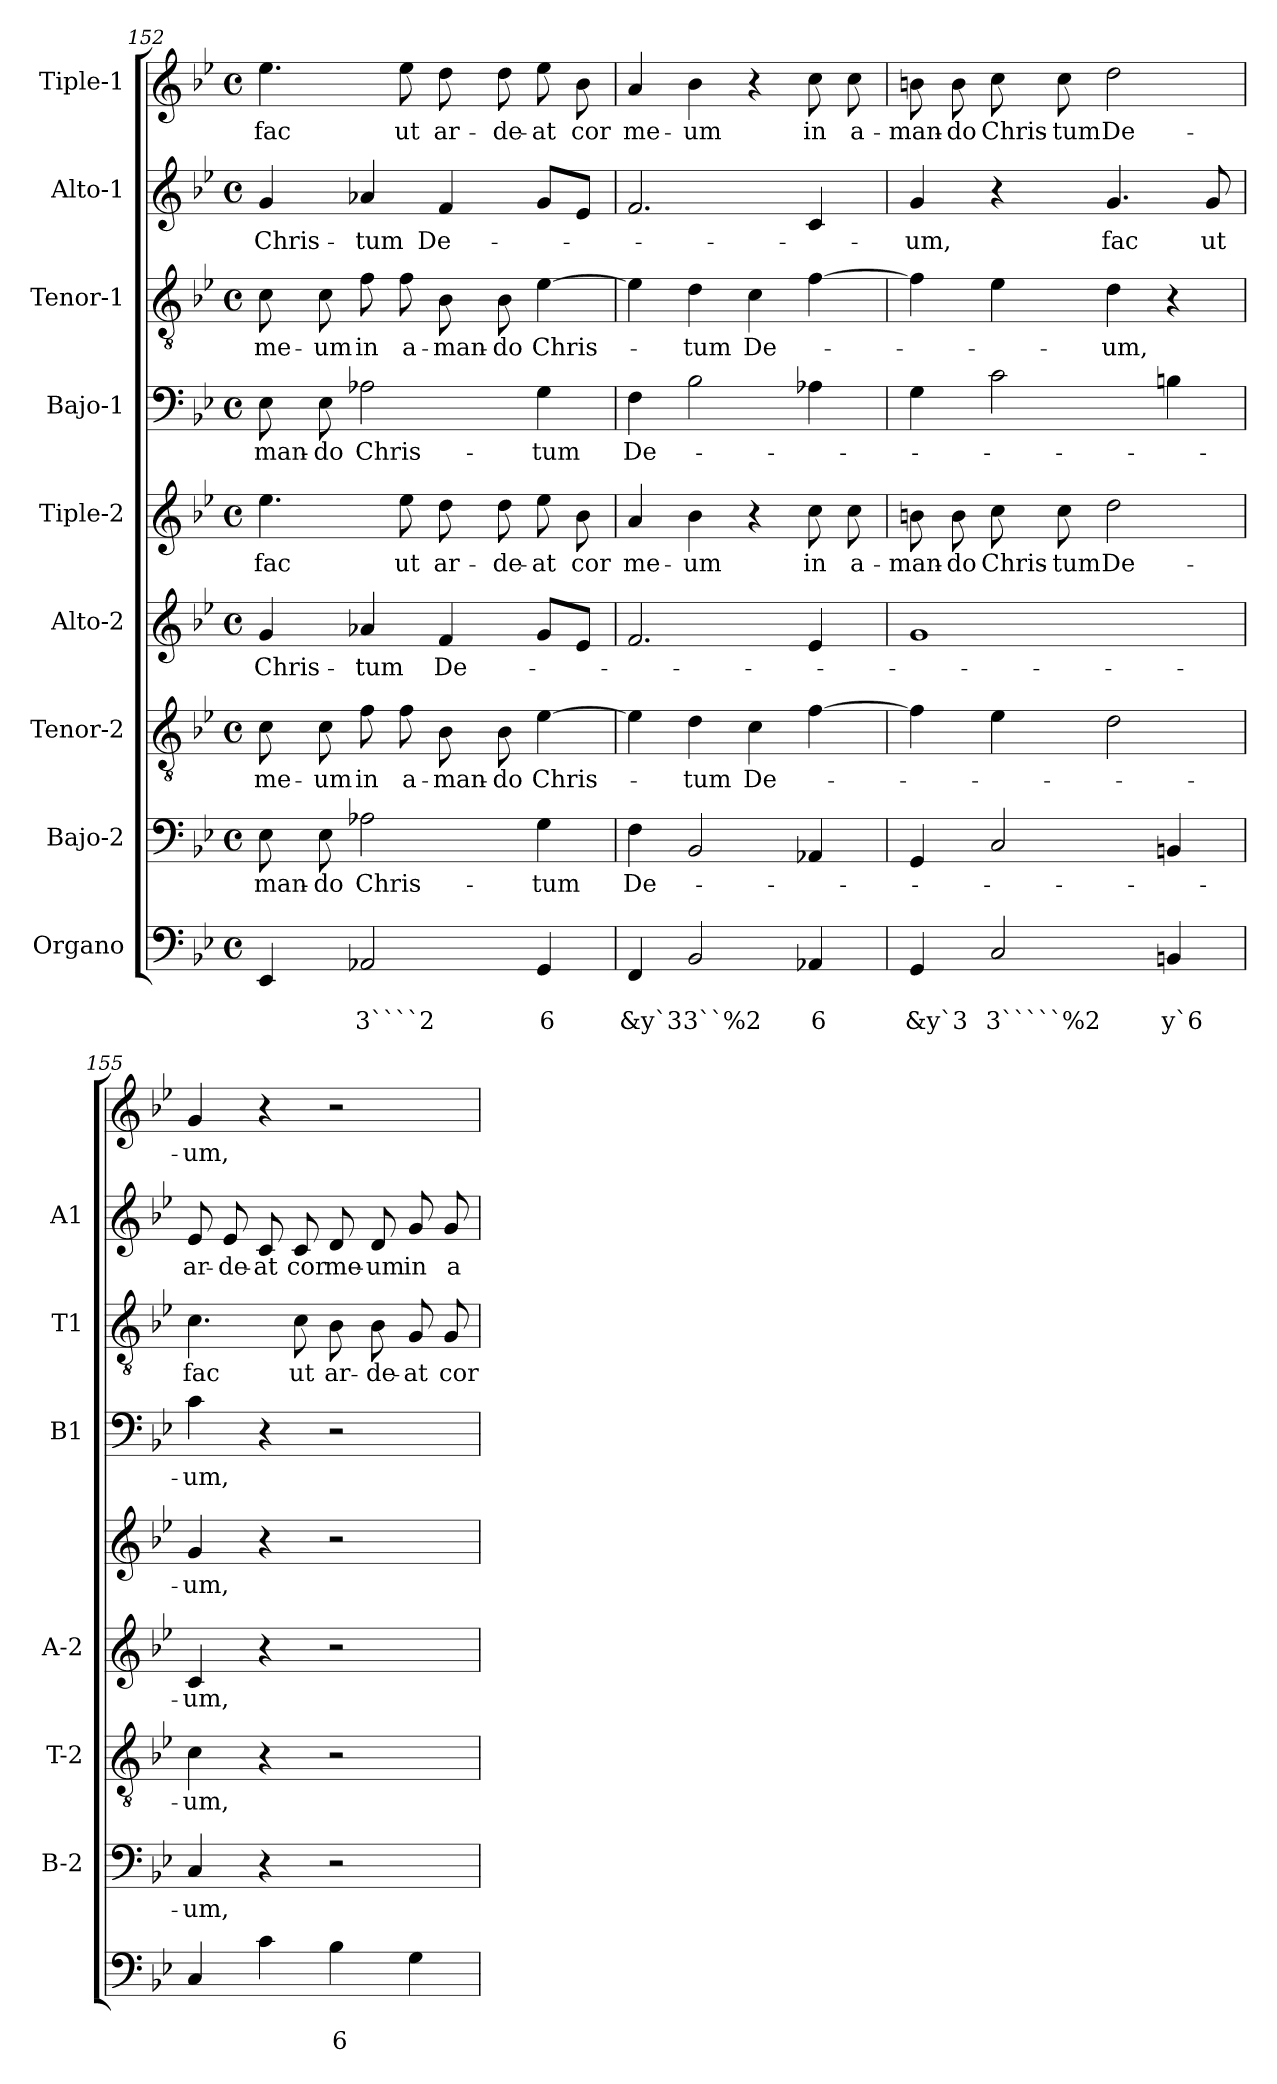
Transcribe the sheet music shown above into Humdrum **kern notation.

**kern	**text	**text	**kern	**text	**kern	**text	**kern	**text	**kern	**text	**kern	**text	**kern	**text	**kern	**text	**kern	**text
*part9	*part9	*part9	*part8	*part8	*part7	*part7	*part6	*part6	*part5	*part5	*part4	*part4	*part3	*part3	*part2	*part2	*part1	*part1
*staff9	*staff9	*staff9	*staff8	*staff8	*staff7	*staff7	*staff6	*staff6	*staff5	*staff5	*staff4	*staff4	*staff3	*staff3	*staff2	*staff2	*staff1	*staff1
*I"Organo	*	*	*I"Bajo-2	*	*I"Tenor-2	*	*I"Alto-2	*	*I"Tiple-2	*	*I"Bajo-1	*	*I"Tenor-1	*	*I"Alto-1	*	*I"Tiple-1	*
*	*	*	*I'B-2	*	*I'T-2	*	*I'A-2	*	*	*	*I'B1	*	*I'T1	*	*I'A1	*	*	*
*clefF4	*	*	*clefF4	*	*clefGv2	*	*clefG2	*	*clefG2	*	*clefF4	*	*clefGv2	*	*clefG2	*	*clefG2	*
*k[b-e-]	*	*	*k[b-e-]	*	*k[b-e-]	*	*k[b-e-]	*	*k[b-e-]	*	*k[b-e-]	*	*k[b-e-]	*	*k[b-e-]	*	*k[b-e-]	*
*B-:	*	*	*B-:	*	*B-:	*	*B-:	*	*B-:	*	*B-:	*	*B-:	*	*B-:	*	*B-:	*
*M4/4	*	*	*M4/4	*	*M4/4	*	*M4/4	*	*M4/4	*	*M4/4	*	*M4/4	*	*M4/4	*	*M4/4	*
*met(c)	*	*	*met(c)	*	*met(c)	*	*met(c)	*	*met(c)	*	*met(c)	*	*met(c)	*	*met(c)	*	*met(c)	*
=152	=152	=152	=152	=152	=152	=152	=152	=152	=152	=152	=152	=152	=152	=152	=152	=152	=152	=152
!	!	!	!	!LO:LY:b	!	!	!	!	!	!	!	!	!	!	!	!	!	!
!	!	!	!	!	!	!LO:LY:b	!	!	!	!	!	!	!	!	!	!	!	!
!	!	!	!	!	!	!	!	!LO:LY:b	!	!	!	!	!	!	!	!	!	!
!	!	!	!	!	!	!	!	!	!	!LO:LY:b	!	!	!	!	!	!	!	!
!	!	!	!	!	!	!	!	!	!	!	!	!LO:LY:b	!	!	!	!	!	!
!	!	!	!	!	!	!	!	!	!	!	!	!	!	!LO:LY:b	!	!	!	!
!	!	!	!	!	!	!	!	!	!	!	!	!	!	!	!	!LO:LY:b	!	!
!	!	!	!	!	!	!	!	!	!	!	!	!	!	!	!	!	!	!LO:LY:b
4EE-/	.	.	8E-\	-man-	8c\	me-	4g/	Chris-	4.ee-\	fac	8E-\	-man-	8c\	me-	4g/	Chris-	4.ee-\	fac
!	!	!	!	!LO:LY:b	!	!	!	!	!	!	!	!	!	!	!	!	!	!
!	!	!	!	!	!	!LO:LY:b	!	!	!	!	!	!	!	!	!	!	!	!
!	!	!	!	!	!	!	!	!	!	!	!	!LO:LY:b	!	!	!	!	!	!
!	!	!	!	!	!	!	!	!	!	!	!	!	!	!LO:LY:b	!	!	!	!
.	.	.	8E-\	-do	8c\	-um	.	.	.	.	8E-\	-do	8c\	-um	.	.	.	.
!	!	!LO:LY:b	!	!	!	!	!	!	!	!	!	!	!	!	!	!	!	!
!	!	!	!	!LO:LY:b	!	!	!	!	!	!	!	!	!	!	!	!	!	!
!	!	!	!	!	!	!LO:LY:b	!	!	!	!	!	!	!	!	!	!	!	!
!	!	!	!	!	!	!	!	!LO:LY:b	!	!	!	!	!	!	!	!	!	!
!	!	!	!	!	!	!	!	!	!	!	!	!LO:LY:b	!	!	!	!	!	!
!	!	!	!	!	!	!	!	!	!	!	!	!	!	!LO:LY:b	!	!	!	!
!	!	!	!	!	!	!	!	!	!	!	!	!	!	!	!	!LO:LY:b	!	!
2AA-X/	.	3````2	2A-X\	Chris-	8f\	in	4a-X/	-tum	.	.	2A-X\	Chris-	8f\	in	4a-X/	-tum	.	.
!	!	!	!	!	!	!LO:LY:b	!	!	!	!	!	!	!	!	!	!	!	!
!	!	!	!	!	!	!	!	!	!	!LO:LY:b	!	!	!	!	!	!	!	!
!	!	!	!	!	!	!	!	!	!	!	!	!	!	!LO:LY:b	!	!	!	!
!	!	!	!	!	!	!	!	!	!	!	!	!	!	!	!	!	!	!LO:LY:b
.	.	.	.	.	8f\	a-	.	.	8ee-\	ut	.	.	8f\	a-	.	.	8ee-\	ut
!	!	!	!	!	!	!LO:LY:b	!	!	!	!	!	!	!	!	!	!	!	!
!	!	!	!	!	!	!	!	!LO:LY:b	!	!	!	!	!	!	!	!	!	!
!	!	!	!	!	!	!	!	!	!	!LO:LY:b	!	!	!	!	!	!	!	!
!	!	!	!	!	!	!	!	!	!	!	!	!	!	!LO:LY:b	!	!	!	!
!	!	!	!	!	!	!	!	!	!	!	!	!	!	!	!	!LO:LY:b	!	!
!	!	!	!	!	!	!	!	!	!	!	!	!	!	!	!	!	!	!LO:LY:b
.	.	.	.	.	8B-\	-man-	4f/	De-	8dd\	ar-	.	.	8B-\	-man-	4f/	De-	8dd\	ar-
!	!	!	!	!	!	!LO:LY:b	!	!	!	!	!	!	!	!	!	!	!	!
!	!	!	!	!	!	!	!	!	!	!LO:LY:b	!	!	!	!	!	!	!	!
!	!	!	!	!	!	!	!	!	!	!	!	!	!	!LO:LY:b	!	!	!	!
!	!	!	!	!	!	!	!	!	!	!	!	!	!	!	!	!	!	!LO:LY:b
.	.	.	.	.	8B-\	-do	.	.	8dd\	-de-	.	.	8B-\	-do	.	.	8dd\	-de-
!	!	!LO:LY:b	!	!	!	!	!	!	!	!	!	!	!	!	!	!	!	!
!	!	!	!	!LO:LY:b	!	!	!	!	!	!	!	!	!	!	!	!	!	!
!	!	!	!	!	!	!LO:LY:b	!	!	!	!	!	!	!	!	!	!	!	!
!	!	!	!	!	!	!	!	!	!	!LO:LY:b	!	!	!	!	!	!	!	!
!	!	!	!	!	!	!	!	!	!	!	!	!LO:LY:b	!	!	!	!	!	!
!	!	!	!	!	!	!	!	!	!	!	!	!	!	!LO:LY:b	!	!	!	!
!	!	!	!	!	!	!	!	!	!	!	!	!	!	!	!	!	!	!LO:LY:b
4GG/	.	6	4G\	-tum	[4e-\	Chris-	8g/L	.	8ee-\	-at	4G\	-tum	[4e-\	Chris-	8g/L	.	8ee-\	-at
!	!	!	!	!	!	!	!	!	!	!LO:LY:b	!	!	!	!	!	!	!	!
!	!	!	!	!	!	!	!	!	!	!	!	!	!	!	!	!	!	!LO:LY:b
.	.	.	.	.	.	.	8e-/J	.	8b-\	cor	.	.	.	.	8e-/J	.	8b-\	cor
=153	=153	=153	=153	=153	=153	=153	=153	=153	=153	=153	=153	=153	=153	=153	=153	=153	=153	=153
!	!	!LO:LY:b	!	!	!	!	!	!	!	!	!	!	!	!	!	!	!	!
!	!	!	!	!LO:LY:b	!	!	!	!	!	!	!	!	!	!	!	!	!	!
!	!	!	!	!	!	!	!	!	!	!LO:LY:b	!	!	!	!	!	!	!	!
!	!	!	!	!	!	!	!	!	!	!	!	!LO:LY:b	!	!	!	!	!	!
!	!	!	!	!	!	!	!	!	!	!	!	!	!	!	!	!	!	!LO:LY:b
4FF/	.	&y`3	4F\	De-	4e-\]	.	2.f/	.	4a/	me-	4F\	De-	4e-\]	.	2.f/	.	4a/	me-
!	!	!LO:LY:b	!	!	!	!	!	!	!	!	!	!	!	!	!	!	!	!
!	!	!	!	!	!	!LO:LY:b	!	!	!	!	!	!	!	!	!	!	!	!
!	!	!	!	!	!	!	!	!	!	!LO:LY:b	!	!	!	!	!	!	!	!
!	!	!	!	!	!	!	!	!	!	!	!	!	!	!LO:LY:b	!	!	!	!
!	!	!	!	!	!	!	!	!	!	!	!	!	!	!	!	!	!	!LO:LY:b
2BB-/	.	3``%2	2BB-/	.	4d\	-tum	.	.	4b-\	-um	2B-\	.	4d\	-tum	.	.	4b-\	-um
!	!	!	!	!	!	!LO:LY:b	!	!	!	!	!	!	!	!	!	!	!	!
!	!	!	!	!	!	!	!	!	!	!	!	!	!	!LO:LY:b	!	!	!	!
.	.	.	.	.	4c\	De-	.	.	4r	.	.	.	4c\	De-	.	.	4r	.
!	!	!LO:LY:b	!	!	!	!	!	!	!	!	!	!	!	!	!	!	!	!
!	!	!	!	!	!	!	!	!	!	!LO:LY:b	!	!	!	!	!	!	!	!
!	!	!	!	!	!	!	!	!	!	!	!	!	!	!	!	!	!	!LO:LY:b
4AA-X/	.	6	4AA-X/	.	[4f\	.	4e-/	.	8cc\	in	4A-X\	.	[4f\	.	4c/	.	8cc\	in
!	!	!	!	!	!	!	!	!	!	!LO:LY:b	!	!	!	!	!	!	!	!
!	!	!	!	!	!	!	!	!	!	!	!	!	!	!	!	!	!	!LO:LY:b
.	.	.	.	.	.	.	.	.	8cc\	a-	.	.	.	.	.	.	8cc\	a-
=154	=154	=154	=154	=154	=154	=154	=154	=154	=154	=154	=154	=154	=154	=154	=154	=154	=154	=154
!	!	!LO:LY:b	!	!	!	!	!	!	!	!	!	!	!	!	!	!	!	!
!	!	!	!	!	!	!	!	!	!	!LO:LY:b	!	!	!	!	!	!	!	!
!	!	!	!	!	!	!	!	!	!	!	!	!	!	!	!	!LO:LY:b	!	!
!	!	!	!	!	!	!	!	!	!	!	!	!	!	!	!	!	!	!LO:LY:b
4GG/	.	&y`3	4GG/	.	4f\]	.	1g	.	8bn\	-man-	4G\	.	4f\]	.	4g/	-um,	8bn\	-man-
!	!	!	!	!	!	!	!	!	!	!LO:LY:b	!	!	!	!	!	!	!	!
!	!	!	!	!	!	!	!	!	!	!	!	!	!	!	!	!	!	!LO:LY:b
.	.	.	.	.	.	.	.	.	8b\	-do	.	.	.	.	.	.	8b\	-do
!	!	!LO:LY:b	!	!	!	!	!	!	!	!	!	!	!	!	!	!	!	!
!	!	!	!	!	!	!	!	!	!	!LO:LY:b	!	!	!	!	!	!	!	!
!	!	!	!	!	!	!	!	!	!	!	!	!	!	!	!	!	!	!LO:LY:b
2C/	.	3`````%2	2C/	.	4e-\	.	.	.	8cc\	Chris-	2c\	.	4e-\	.	4r	.	8cc\	Chris-
!	!	!	!	!	!	!	!	!	!	!LO:LY:b	!	!	!	!	!	!	!	!
!	!	!	!	!	!	!	!	!	!	!	!	!	!	!	!	!	!	!LO:LY:b
.	.	.	.	.	.	.	.	.	8cc\	-tum	.	.	.	.	.	.	8cc\	-tum
!	!	!	!	!	!	!	!	!	!	!LO:LY:b	!	!	!	!	!	!	!	!
!	!	!	!	!	!	!	!	!	!	!	!	!	!	!LO:LY:b	!	!	!	!
!	!	!	!	!	!	!	!	!	!	!	!	!	!	!	!	!LO:LY:b	!	!
!	!	!	!	!	!	!	!	!	!	!	!	!	!	!	!	!	!	!LO:LY:b
.	.	.	.	.	2d\	.	.	.	2dd\	De-	.	.	4d\	-um,	4.g/	fac	2dd\	De-
!	!	!LO:LY:b	!	!	!	!	!	!	!	!	!	!	!	!	!	!	!	!
4BBn/	.	y`6	4BBn/	.	.	.	.	.	.	.	4Bn\	.	4r	.	.	.	.	.
!	!	!	!	!	!	!	!	!	!	!	!	!	!	!	!	!LO:LY:b	!	!
.	.	.	.	.	.	.	.	.	.	.	.	.	.	.	8g/	ut	.	.
!!LO:PB:g=z
=155	=155	=155	=155	=155	=155	=155	=155	=155	=155	=155	=155	=155	=155	=155	=155	=155	=155	=155
!	!	!	!	!LO:LY:b	!	!	!	!	!	!	!	!	!	!	!	!	!	!
!	!	!	!	!	!	!LO:LY:b	!	!	!	!	!	!	!	!	!	!	!	!
!	!	!	!	!	!	!	!	!LO:LY:b	!	!	!	!	!	!	!	!	!	!
!	!	!	!	!	!	!	!	!	!	!LO:LY:b	!	!	!	!	!	!	!	!
!	!	!	!	!	!	!	!	!	!	!	!	!LO:LY:b	!	!	!	!	!	!
!	!	!	!	!	!	!	!	!	!	!	!	!	!	!LO:LY:b	!	!	!	!
!	!	!	!	!	!	!	!	!	!	!	!	!	!	!	!	!LO:LY:b	!	!
!	!	!	!	!	!	!	!	!	!	!	!	!	!	!	!	!	!	!LO:LY:b
4C/	.	.	4C/	-um,	4c\	-um,	4c/	-um,	4g/	-um,	4c\	-um,	4.c\	fac	8e-/	ar-	4g/	-um,
!	!	!	!	!	!	!	!	!	!	!	!	!	!	!	!	!LO:LY:b	!	!
.	.	.	.	.	.	.	.	.	.	.	.	.	.	.	8e-/	-de-	.	.
!	!	!	!	!	!	!	!	!	!	!	!	!	!	!	!	!LO:LY:b	!	!
4c\	.	.	4r	.	4r	.	4r	.	4r	.	4r	.	.	.	8c/	-at	4r	.
!	!	!	!	!	!	!	!	!	!	!	!	!	!	!LO:LY:b	!	!	!	!
!	!	!	!	!	!	!	!	!	!	!	!	!	!	!	!	!LO:LY:b	!	!
.	.	.	.	.	.	.	.	.	.	.	.	.	8c\	ut	8c/	cor	.	.
!	!	!LO:LY:b	!	!	!	!	!	!	!	!	!	!	!	!	!	!	!	!
!	!	!	!	!	!	!	!	!	!	!	!	!	!	!LO:LY:b	!	!	!	!
!	!	!	!	!	!	!	!	!	!	!	!	!	!	!	!	!LO:LY:b	!	!
4B-\	.	6	2r	.	2r	.	2r	.	2r	.	2r	.	8B-\	ar-	8d/	me-	2r	.
!	!	!	!	!	!	!	!	!	!	!	!	!	!	!LO:LY:b	!	!	!	!
!	!	!	!	!	!	!	!	!	!	!	!	!	!	!	!	!LO:LY:b	!	!
.	.	.	.	.	.	.	.	.	.	.	.	.	8B-\	-de-	8d/	-um	.	.
!	!	!	!	!	!	!	!	!	!	!	!	!	!	!LO:LY:b	!	!	!	!
!	!	!	!	!	!	!	!	!	!	!	!	!	!	!	!	!LO:LY:b	!	!
4G\	.	.	.	.	.	.	.	.	.	.	.	.	8G/	-at	8g/	in	.	.
!	!	!	!	!	!	!	!	!	!	!	!	!	!	!LO:LY:b	!	!	!	!
!	!	!	!	!	!	!	!	!	!	!	!	!	!	!	!	!LO:LY:b	!	!
.	.	.	.	.	.	.	.	.	.	.	.	.	8G/	cor	8g/	a-	.	.
=	=	=	=	=	=	=	=	=	=	=	=	=	=	=	=	=	=	=
*-	*-	*-	*-	*-	*-	*-	*-	*-	*-	*-	*-	*-	*-	*-	*-	*-	*-	*-
